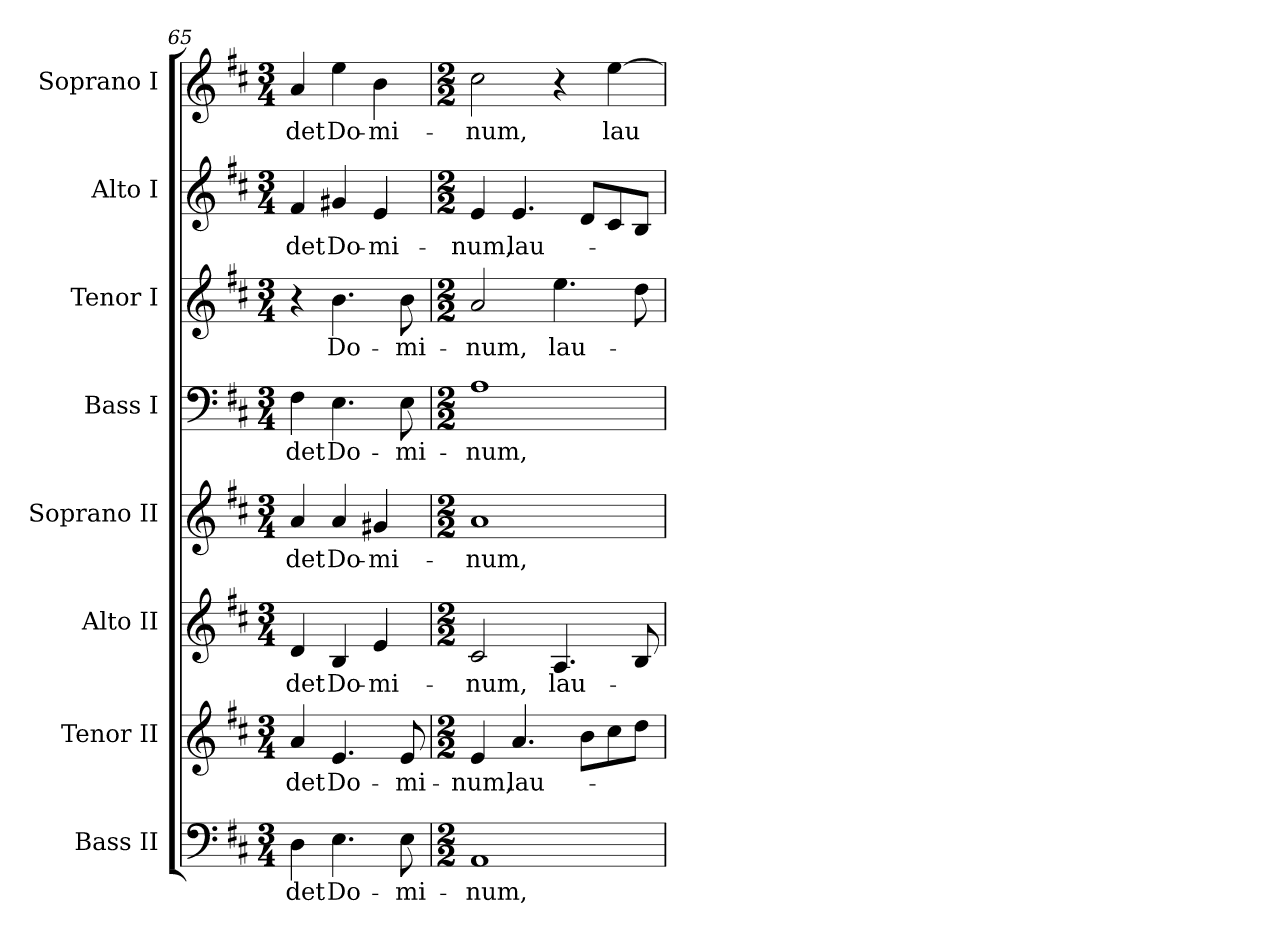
**kern	**text	**kern	**text	**kern	**text	**kern	**text	**kern	**text	**kern	**text	**kern	**text	**kern	**text
*part8	*part8	*part7	*part7	*part6	*part6	*part5	*part5	*part4	*part4	*part3	*part3	*part2	*part2	*part1	*part1
*staff8	*staff8	*staff7	*staff7	*staff6	*staff6	*staff5	*staff5	*staff4	*staff4	*staff3	*staff3	*staff2	*staff2	*staff1	*staff1
*I"Bass II	*	*I"Tenor II	*	*I"Alto II	*	*I"Soprano II	*	*I"Bass I	*	*I"Tenor I	*	*I"Alto I	*	*I"Soprano I	*
*clefF4	*	*clefG2	*	*clefG2	*	*clefG2	*	*clefF4	*	*clefG2	*	*clefG2	*	*clefG2	*
*	*	*ITrd7c12	*	*	*	*	*	*	*	*ITrd7c12	*	*	*	*	*
*k[f#c#]	*	*k[f#c#]	*	*k[f#c#]	*	*k[f#c#]	*	*k[f#c#]	*	*k[f#c#]	*	*k[f#c#]	*	*k[f#c#]	*
*D:	*	*D:	*	*D:	*	*D:	*	*D:	*	*D:	*	*D:	*	*D:	*
*M3/4	*	*M3/4	*	*M3/4	*	*M3/4	*	*M3/4	*	*M3/4	*	*M3/4	*	*M3/4	*
=65	=65	=65	=65	=65	=65	=65	=65	=65	=65	=65	=65	=65	=65	=65	=65
!	!LO:LY:b:color=#000000	!	!	!	!	!	!	!	!	!	!	!	!	!	!
!	!	!	!LO:LY:b:color=#000000	!	!	!	!	!	!	!	!	!	!	!	!
!	!	!	!	!	!LO:LY:b:color=#000000	!	!	!	!	!	!	!	!	!	!
!	!	!	!	!	!	!	!LO:LY:b:color=#000000	!	!	!	!	!	!	!	!
!	!	!	!	!	!	!	!	!	!LO:LY:b:color=#000000	!	!	!	!	!	!
!	!	!	!	!	!	!	!	!	!	!	!	!	!LO:LY:b:color=#000000	!	!
!	!	!	!	!	!	!	!	!	!	!	!	!	!	!	!LO:LY:b:color=#000000
4Di\	-det	4Ai/	-det	4di/	-det	4ai/	-det	4F#i\	-det	4r	.	4f#i/	-det	4ai/	-det
!	!LO:LY:b:color=#000000	!	!	!	!	!	!	!	!	!	!	!	!	!	!
!	!	!	!LO:LY:b:color=#000000	!	!	!	!	!	!	!	!	!	!	!	!
!	!	!	!	!	!LO:LY:b:color=#000000	!	!	!	!	!	!	!	!	!	!
!	!	!	!	!	!	!	!LO:LY:b:color=#000000	!	!	!	!	!	!	!	!
!	!	!	!	!	!	!	!	!	!LO:LY:b:color=#000000	!	!	!	!	!	!
!	!	!	!	!	!	!	!	!	!	!	!LO:LY:b:color=#000000	!	!	!	!
!	!	!	!	!	!	!	!	!	!	!	!	!	!LO:LY:b:color=#000000	!	!
!	!	!	!	!	!	!	!	!	!	!	!	!	!	!	!LO:LY:b:color=#000000
4.Ei\	Do-	4.Ei/	Do-	4Bi/	Do-	4ai/	Do-	4.Ei\	Do-	4.Bi\	Do-	4g#Xi/	Do-	4eei\	Do-
!	!	!	!	!	!LO:LY:b:color=#000000	!	!	!	!	!	!	!	!	!	!
!	!	!	!	!	!	!	!LO:LY:b:color=#000000	!	!	!	!	!	!	!	!
!	!	!	!	!	!	!	!	!	!	!	!	!	!LO:LY:b:color=#000000	!	!
!	!	!	!	!	!	!	!	!	!	!	!	!	!	!	!LO:LY:b:color=#000000
.	.	.	.	4ei/	-mi-	4g#Xi/	-mi-	.	.	.	.	4ei/	-mi-	4bi\	-mi-
!	!LO:LY:b:color=#000000	!	!	!	!	!	!	!	!	!	!	!	!	!	!
!	!	!	!LO:LY:b:color=#000000	!	!	!	!	!	!	!	!	!	!	!	!
!	!	!	!	!	!	!	!	!	!LO:LY:b:color=#000000	!	!	!	!	!	!
!	!	!	!	!	!	!	!	!	!	!	!LO:LY:b:color=#000000	!	!	!	!
8Ei\	-mi-	8Ei/	-mi-	.	.	.	.	8Ei\	-mi-	8Bi\	-mi-	.	.	.	.
!!LO:LB:g=z
=66	=66	=66	=66	=66	=66	=66	=66	=66	=66	=66	=66	=66	=66	=66	=66
*M2/2	*	*M2/2	*	*M2/2	*	*M2/2	*	*M2/2	*	*M2/2	*	*M2/2	*	*M2/2	*
!	!LO:LY:b:color=#000000	!	!	!	!	!	!	!	!	!	!	!	!	!	!
!	!	!	!LO:LY:b:color=#000000	!	!	!	!	!	!	!	!	!	!	!	!
!	!	!	!	!	!LO:LY:b:color=#000000	!	!	!	!	!	!	!	!	!	!
!	!	!	!	!	!	!	!LO:LY:b:color=#000000	!	!	!	!	!	!	!	!
!	!	!	!	!	!	!	!	!	!LO:LY:b:color=#000000	!	!	!	!	!	!
!	!	!	!	!	!	!	!	!	!	!	!LO:LY:b:color=#000000	!	!	!	!
!	!	!	!	!	!	!	!	!	!	!	!	!	!LO:LY:b:color=#000000	!	!
!	!	!	!	!	!	!	!	!	!	!	!	!	!	!	!LO:LY:b:color=#000000
1AAi	-num,	4Ei/	-num,	2c#i/	-num,	1ai	-num,	1Ai	-num,	2Ai/	-num,	4ei/	-num,	2cc#i\	-num,
!	!	!	!LO:LY:b:color=#000000	!	!	!	!	!	!	!	!	!	!	!	!
!	!	!	!	!	!	!	!	!	!	!	!	!	!LO:LY:b:color=#000000	!	!
.	.	4.Ai/	lau-	.	.	.	.	.	.	.	.	4.ei/	lau-	.	.
!	!	!	!	!	!LO:LY:b:color=#000000	!	!	!	!	!	!	!	!	!	!
!	!	!	!	!	!	!	!	!	!	!	!LO:LY:b:color=#000000	!	!	!	!
.	.	.	.	4.Ai/	lau-	.	.	.	.	4.ei\	lau-	.	.	4r	.
.	.	8Bi\L	.	.	.	.	.	.	.	.	.	8di/L	.	.	.
!	!	!	!	!	!	!	!	!	!	!	!	!	!	!	!LO:LY:b:color=#000000
.	.	8c#i\	.	.	.	.	.	.	.	.	.	8c#i/	.	[>4eei\	lau-
.	.	8di\J	.	8Bi/	.	.	.	.	.	8di\	.	8Bi/J	.	.	.
=	=	=	=	=	=	=	=	=	=	=	=	=	=	=	=
*-	*-	*-	*-	*-	*-	*-	*-	*-	*-	*-	*-	*-	*-	*-	*-
